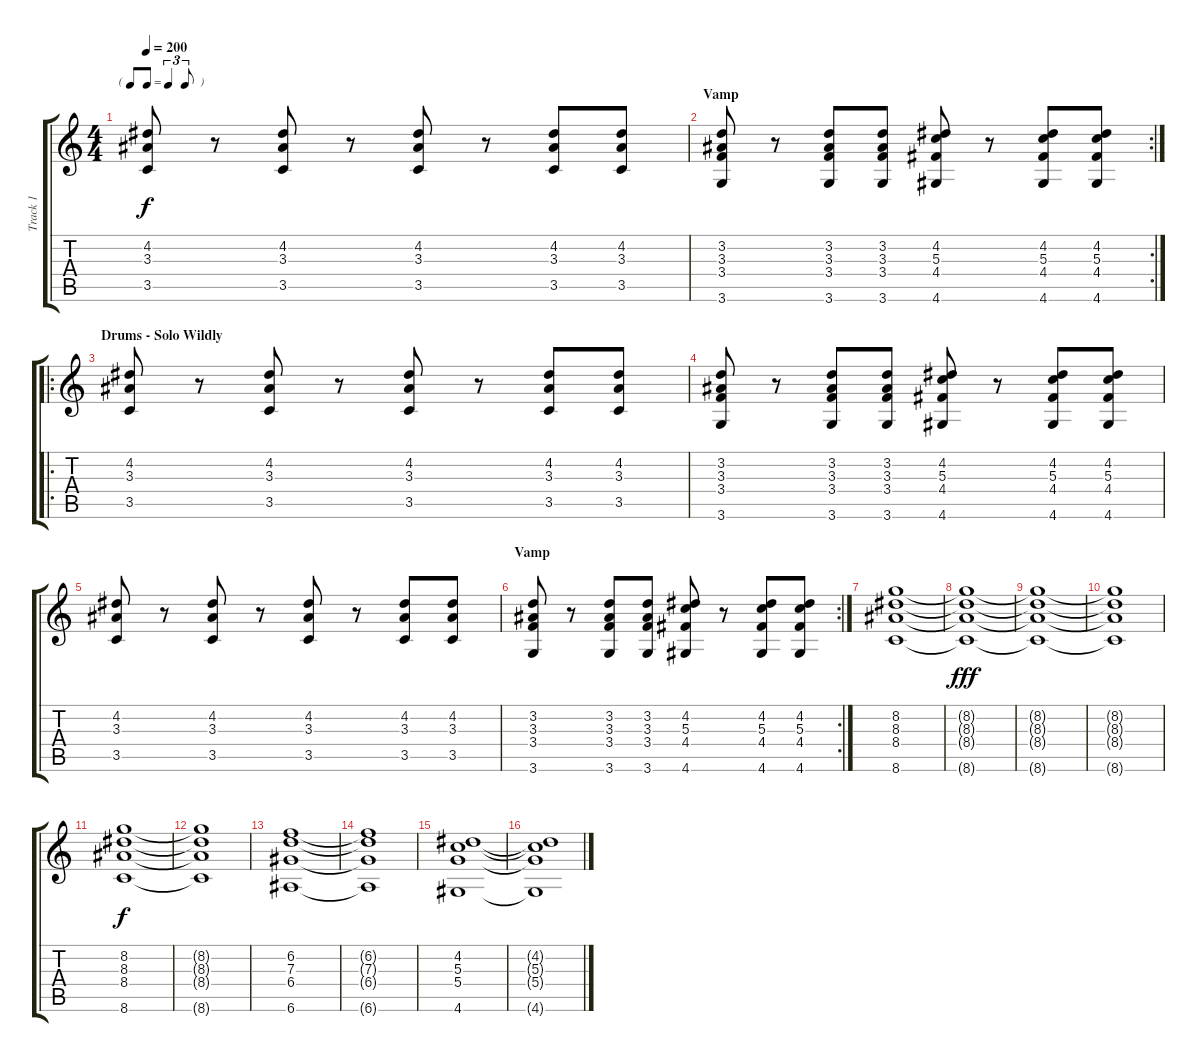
\track ("Track 1" "Track 1") {instrument electricguitarjazz}
\staff {score tabs}
\tuning (E4 B3 G3 D3 A2 E2) {hide}
\ts (4 4)
\tf triplet8th
\tempo 200
\clef g2
\ks c
(4.2 3.3 3.5).8{dy f} r.8 (4.2 3.3 3.5).8 r.8 (4.2 3.3 3.5).8 r.8 (4.2 3.3 3.5).8 (4.2 3.3 3.5).8 |
\rc 2
\section ("" "Vamp")
(3.2 3.3 3.4 3.6).8 r.8 (3.2 3.3 3.4 3.6).8 (3.2 3.3 3.4 3.6).8 (4.2 5.3 4.4 4.6).8 r.8 (4.2 5.3 4.4 4.6).8 (4.2 5.3 4.4 4.6).8 |
\ro
\section ("" "Drums - Solo Wildly")
(4.2 3.3 3.5).8 r.8 (4.2 3.3 3.5).8 r.8 (4.2 3.3 3.5).8 r.8 (4.2 3.3 3.5).8 (4.2 3.3 3.5).8 |
(3.2 3.3 3.4 3.6).8 r.8 (3.2 3.3 3.4 3.6).8 (3.2 3.3 3.4 3.6).8 (4.2 5.3 4.4 4.6).8 r.8 (4.2 5.3 4.4 4.6).8 (4.2 5.3 4.4 4.6).8 |
(4.2 3.3 3.5).8 r.8 (4.2 3.3 3.5).8 r.8 (4.2 3.3 3.5).8 r.8 (4.2 3.3 3.5).8 (4.2 3.3 3.5).8 |
\rc 2
\section ("" "Vamp")
(3.2 3.3 3.4 3.6).8 r.8 (3.2 3.3 3.4 3.6).8 (3.2 3.3 3.4 3.6).8 (4.2 5.3 4.4 4.6).8 r.8 (4.2 5.3 4.4 4.6).8 (4.2 5.3 4.4 4.6).8 |
(8.2 8.3 8.4 8.6).1 |
(8.2{t} 8.3{t} 8.4{t} 8.6{t}).1{dy fff} |
(8.2{t} 8.3{t} 8.4{t} 8.6{t}).1 |
(8.2{t} 8.3{t} 8.4{t} 8.6{t}).1 |
(8.2 8.3 8.4 8.6).1{dy f} |
(8.2{t} 8.3{t} 8.4{t} 8.6{t}).1 |
(6.2 7.3 6.4 6.6).1 |
(6.2{t} 7.3{t} 6.4{t} 6.6{t}).1 |
(4.2 5.3 5.4 4.6).1 |
(4.2{t} 5.3{t} 5.4{t} 4.6{t}).1
